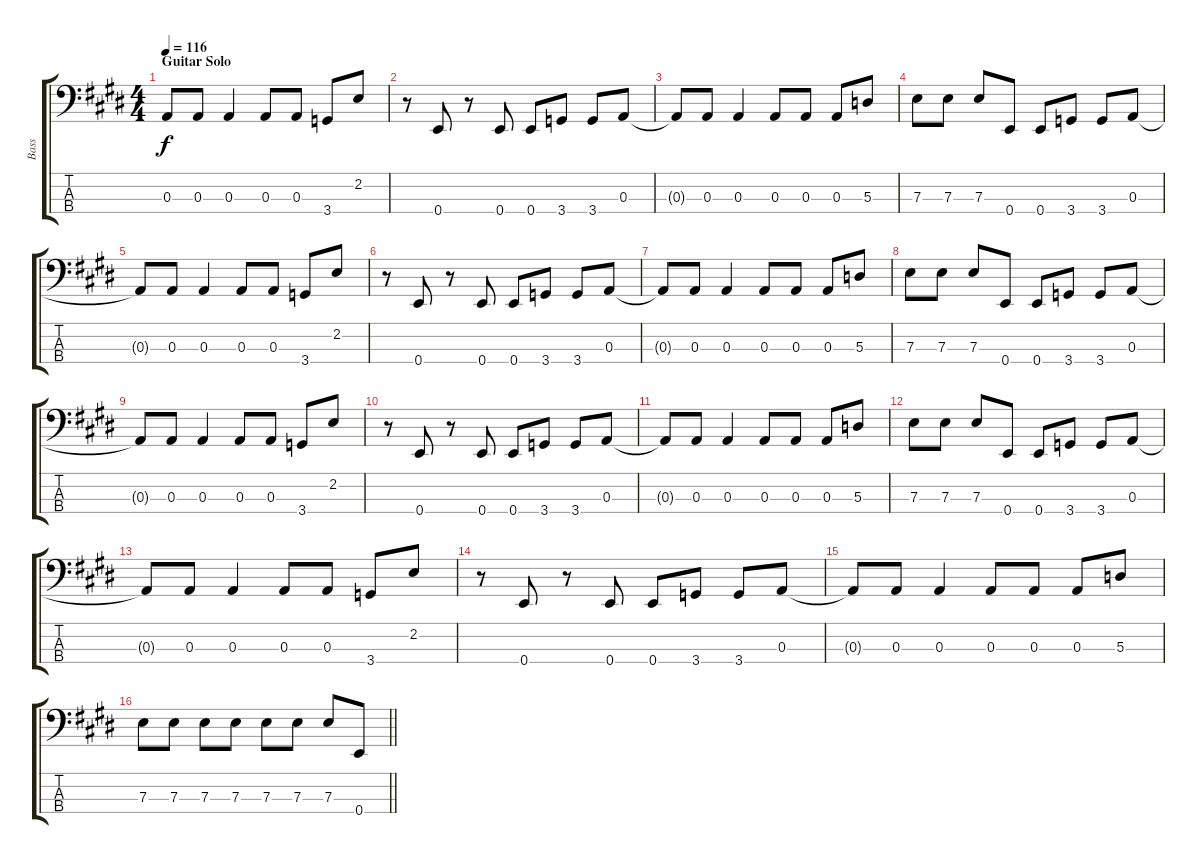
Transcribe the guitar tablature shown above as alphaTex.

\track ("Bass" "Bass") {instrument electricbassfinger}
\staff {score tabs}
\tuning (G2 D2 A1 E1) {hide}
\ts (4 4)
\section ("" "Guitar Solo")
\tempo 116
\clef f4
\ks c#minor
0.3{t}.8{dy f} 0.3.8 0.3.4 0.3.8 0.3.8 3.4.8 2.2.8 |
r.8 0.4.8 r.8 0.4.8 0.4.8 3.4.8 3.4.8 0.3.8 |
\ks e
0.3{t}.8 0.3.8 0.3.4 0.3.8 0.3.8 0.3.8 5.3.8 |
\ks c#minor
7.3.8 7.3.8 7.3.8 0.4.8 0.4.8 3.4.8 3.4.8 0.3.8 |
0.3{t}.8 0.3.8 0.3.4 0.3.8 0.3.8 3.4.8 2.2.8 |
\ks e
r.8 0.4.8 r.8 0.4.8 0.4.8 3.4.8 3.4.8 0.3.8 |
\ks c#minor
0.3{t}.8 0.3.8 0.3.4 0.3.8 0.3.8 0.3.8 5.3.8 |
7.3.8 7.3.8 7.3.8 0.4.8 0.4.8 3.4.8 3.4.8 0.3.8 |
\ks e
0.3{t}.8 0.3.8 0.3.4 0.3.8 0.3.8 3.4.8 2.2.8 |
\ks c#minor
r.8 0.4.8 r.8 0.4.8 0.4.8 3.4.8 3.4.8 0.3.8 |
0.3{t}.8 0.3.8 0.3.4 0.3.8 0.3.8 0.3.8 5.3.8 |
\ks e
7.3.8 7.3.8 7.3.8 0.4.8 0.4.8 3.4.8 3.4.8 0.3.8 |
\ks c#minor
0.3{t}.8 0.3.8 0.3.4 0.3.8 0.3.8 3.4.8 2.2.8 |
\ks e
r.8 0.4.8 r.8 0.4.8 0.4.8 3.4.8 3.4.8 0.3.8 |
\ks c#minor
0.3{t}.8 0.3.8 0.3.4 0.3.8 0.3.8 0.3.8 5.3.8 |
\barLineRight lightlight
7.3.8 7.3.8 7.3.8 7.3.8 7.3.8 7.3.8 7.3.8 0.4.8
